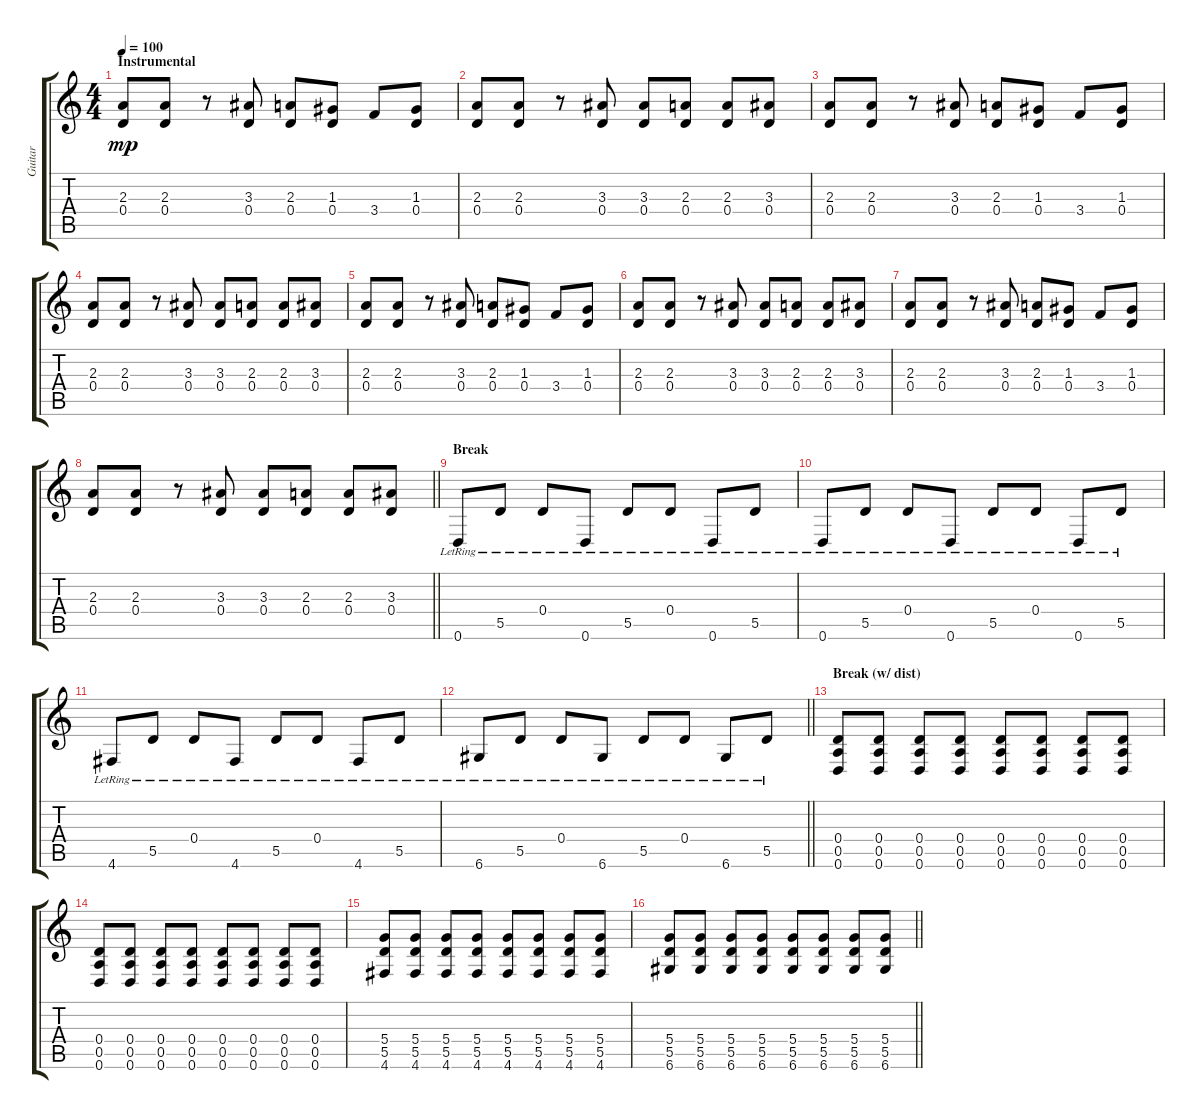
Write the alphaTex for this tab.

\track ("Guitar" "Guitar") {instrument electricguitarclean}
\staff {score tabs}
\tuning (E4 B3 G3 D3 A2 D2) {hide}
\ts (4 4)
\section ("" "Instrumental")
\tempo 100
\clef g2
\ks c
(2.3 0.4).8{dy mp instrument acousticguitarsteel} (2.3 0.4).8 r.8 (3.3 0.4).8 (2.3 0.4).8 (1.3 0.4).8 3.4.8 (1.3 0.4).8 |
(2.3 0.4).8 (2.3 0.4).8 r.8 (3.3 0.4).8 (3.3 0.4).8 (2.3 0.4).8 (2.3 0.4).8 (3.3 0.4).8 |
(2.3 0.4).8 (2.3 0.4).8 r.8 (3.3 0.4).8 (2.3 0.4).8 (1.3 0.4).8 3.4.8 (1.3 0.4).8 |
(2.3 0.4).8 (2.3 0.4).8 r.8 (3.3 0.4).8 (3.3 0.4).8 (2.3 0.4).8 (2.3 0.4).8 (3.3 0.4).8 |
(2.3 0.4).8 (2.3 0.4).8 r.8 (3.3 0.4).8 (2.3 0.4).8 (1.3 0.4).8 3.4.8 (1.3 0.4).8 |
(2.3 0.4).8 (2.3 0.4).8 r.8 (3.3 0.4).8 (3.3 0.4).8 (2.3 0.4).8 (2.3 0.4).8 (3.3 0.4).8 |
(2.3 0.4).8 (2.3 0.4).8 r.8 (3.3 0.4).8 (2.3 0.4).8 (1.3 0.4).8 3.4.8 (1.3 0.4).8 |
\barLineRight lightlight
(2.3 0.4).8 (2.3 0.4).8 r.8 (3.3 0.4).8 (3.3 0.4).8 (2.3 0.4).8 (2.3 0.4).8 (3.3 0.4).8 |
\section ("" "Break")
0.6{lr}.8{instrument electricguitarclean} 5.5{lr}.8 0.4{lr}.8 0.6{lr}.8 5.5{lr}.8 0.4{lr}.8 0.6{lr}.8 5.5{lr}.8 |
0.6{lr}.8 5.5{lr}.8 0.4{lr}.8 0.6{lr}.8 5.5{lr}.8 0.4{lr}.8 0.6{lr}.8 5.5{lr}.8 |
4.6{lr}.8 5.5{lr}.8 0.4{lr}.8 4.6{lr}.8 5.5{lr}.8 0.4{lr}.8 4.6{lr}.8 5.5{lr}.8 |
\barLineRight lightlight
6.6{lr}.8 5.5{lr}.8 0.4{lr}.8 6.6{lr}.8 5.5{lr}.8 0.4{lr}.8 6.6{lr}.8 5.5{lr}.8 |
\section ("" "Break (w/ dist)")
(0.4 0.5 0.6).8{instrument distortionguitar} (0.4 0.5 0.6).8 (0.4 0.5 0.6).8 (0.4 0.5 0.6).8 (0.4 0.5 0.6).8 (0.4 0.5 0.6).8 (0.4 0.5 0.6).8 (0.4 0.5 0.6).8 |
(0.4 0.5 0.6).8 (0.4 0.5 0.6).8 (0.4 0.5 0.6).8 (0.4 0.5 0.6).8 (0.4 0.5 0.6).8 (0.4 0.5 0.6).8 (0.4 0.5 0.6).8 (0.4 0.5 0.6).8 |
(5.4 5.5 4.6).8 (5.4 5.5 4.6).8 (5.4 5.5 4.6).8 (5.4 5.5 4.6).8 (5.4 5.5 4.6).8 (5.4 5.5 4.6).8 (5.4 5.5 4.6).8 (5.4 5.5 4.6).8 |
\barLineRight lightlight
(5.4 5.5 6.6).8 (5.4 5.5 6.6).8 (5.4 5.5 6.6).8 (5.4 5.5 6.6).8 (5.4 5.5 6.6).8 (5.4 5.5 6.6).8 (5.4 5.5 6.6).8 (5.4 5.5 6.6).8
